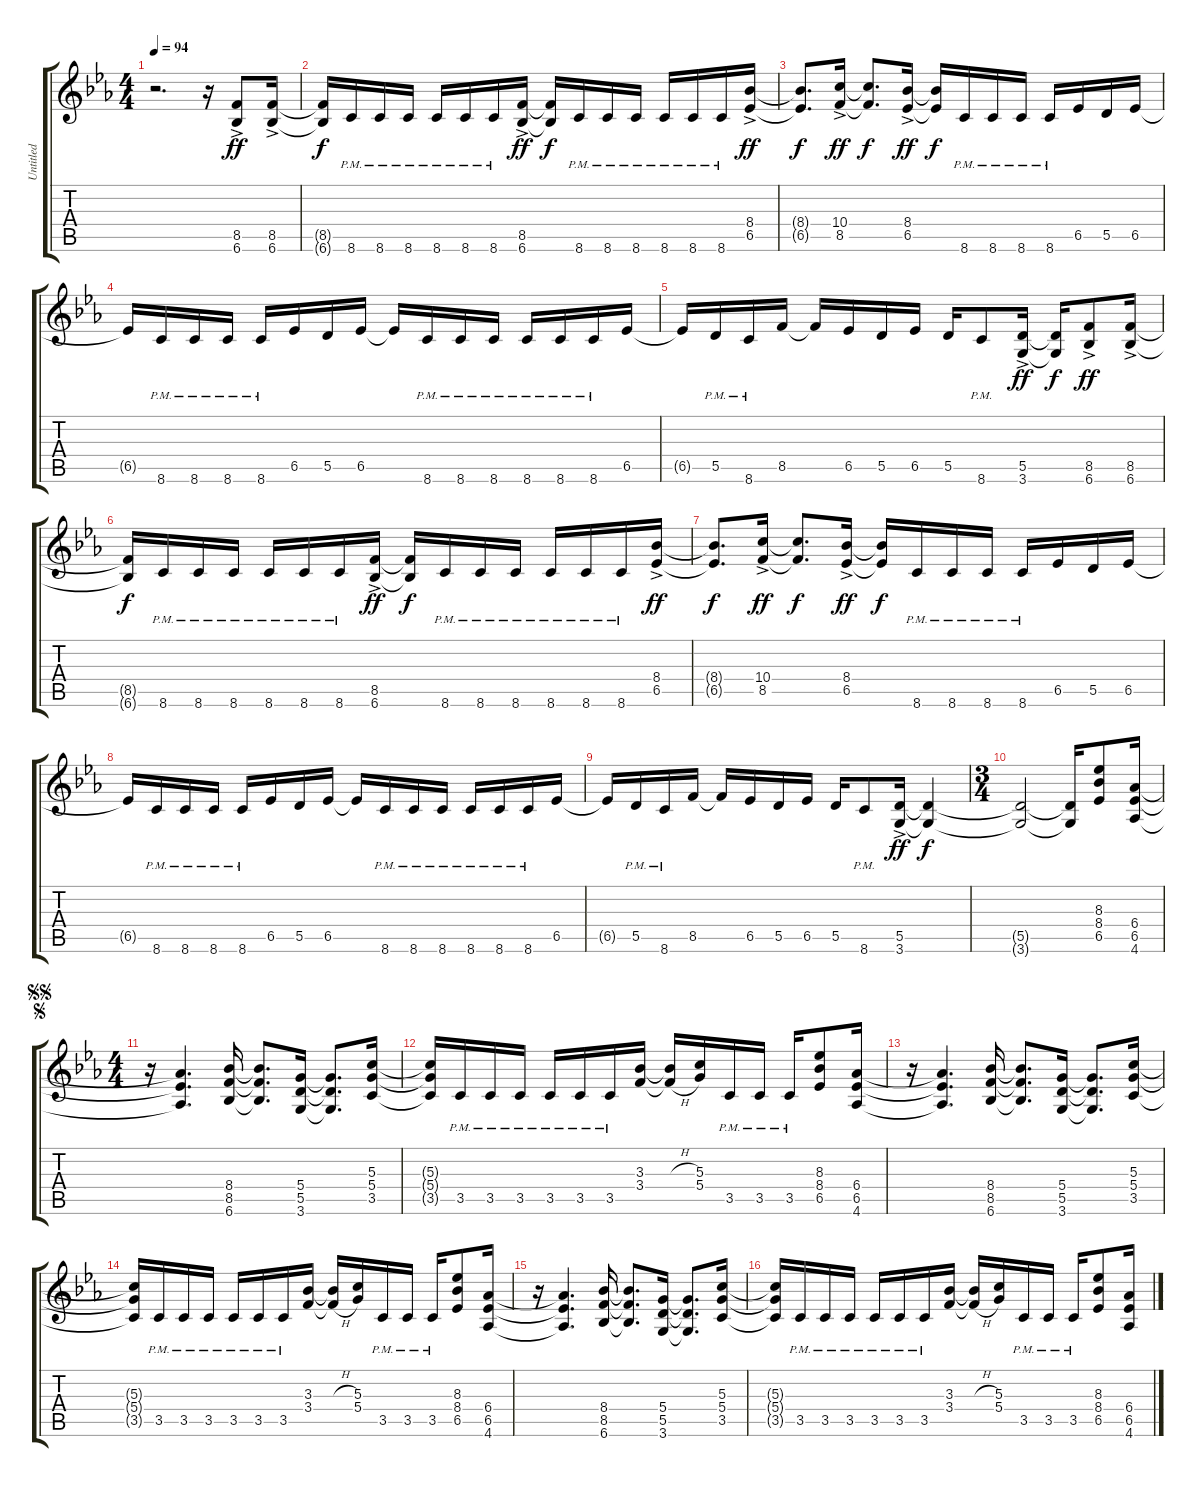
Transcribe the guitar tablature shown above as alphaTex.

\track ("Untitled" "Untitled") {instrument distortionguitar}
\staff {score tabs}
\tuning (E4 B3 G3 D3 A2 E2) {hide}
\ts (4 4)
\tempo 94
\clef g2
\ks eb
r.2{d dy ff instrument distortionguitar} r.16 (8.5{ac} 6.6{ac}).8 (8.5{ac} 6.6{ac}).16 |
(8.5{t} 6.6{t}).16{dy f} 8.6{pm}.16 8.6{pm}.16 8.6{pm}.16 8.6{pm}.16 8.6{pm}.16 8.6{pm}.16 (8.5{ac} 6.6{ac}).16{dy ff} (8.5{t} 6.6{t}).16{dy f} 8.6{pm}.16 8.6{pm}.16 8.6{pm}.16 8.6{pm}.16 8.6{pm}.16 8.6{pm}.16 (8.4{ac} 6.5{ac}).16{dy ff} |
(8.4{t} 6.5{t}).8{d dy f} (10.4{ac} 8.5{ac}).16{dy ff} (10.4{t} 8.5{t}).8{d dy f} (8.4{ac} 6.5{ac}).16{dy ff} (8.4{t} 6.5{t}).16{dy f} 8.6{pm}.16 8.6{pm}.16 8.6{pm}.16 8.6{pm}.16 6.5.16 5.5.16 6.5.16 |
6.5{t}.16 8.6{pm}.16 8.6{pm}.16 8.6{pm}.16 8.6{pm}.16 6.5.16 5.5.16 6.5.16 6.5{t}.16 8.6{pm}.16 8.6{pm}.16 8.6{pm}.16 8.6{pm}.16 8.6{pm}.16 8.6{pm}.16 6.5.16 |
6.5{t}.16 5.5{pm}.16 8.6{pm}.16 8.5.16 8.5{t}.16 6.5.16 5.5.16 6.5.16 5.5.16 8.6{pm}.8 (5.5{ac} 3.6{ac}).16{dy ff} (5.5{t} 3.6{t}).16{dy f} (8.5{ac} 6.6{ac}).8{dy ff} (8.5{ac} 6.6{ac}).16 |
(8.5{t} 6.6{t}).16{dy f} 8.6{pm}.16 8.6{pm}.16 8.6{pm}.16 8.6{pm}.16 8.6{pm}.16 8.6{pm}.16 (8.5{ac} 6.6{ac}).16{dy ff} (8.5{t} 6.6{t}).16{dy f} 8.6{pm}.16 8.6{pm}.16 8.6{pm}.16 8.6{pm}.16 8.6{pm}.16 8.6{pm}.16 (8.4{ac} 6.5{ac}).16{dy ff} |
(8.4{t} 6.5{t}).8{d dy f} (10.4{ac} 8.5{ac}).16{dy ff} (10.4{t} 8.5{t}).8{d dy f} (8.4{ac} 6.5{ac}).16{dy ff} (8.4{t} 6.5{t}).16{dy f} 8.6{pm}.16 8.6{pm}.16 8.6{pm}.16 8.6{pm}.16 6.5.16 5.5.16 6.5.16 |
6.5{t}.16 8.6{pm}.16 8.6{pm}.16 8.6{pm}.16 8.6{pm}.16 6.5.16 5.5.16 6.5.16 6.5{t}.16 8.6{pm}.16 8.6{pm}.16 8.6{pm}.16 8.6{pm}.16 8.6{pm}.16 8.6{pm}.16 6.5.16 |
6.5{t}.16 5.5{pm}.16 8.6{pm}.16 8.5.16 8.5{t}.16 6.5.16 5.5.16 6.5.16 5.5.16 8.6{pm}.8 (5.5{ac} 3.6{ac}).16{dy ff} (5.5{t} 3.6{t}).4{dy f} |
\ts (3 4)
(5.5{t} 3.6{t}).2 (5.5{t} 3.6{t}).16 (8.3 8.4 6.5).8 (6.4 6.5 4.6).16 |
\ts (4 4)
\jump segno
\jump segnosegno
r.16 (6.4{t} 6.5{t} 4.6{t}).4{d} (8.4 8.5 6.6).16 (8.4{t} 8.5{t} 6.6{t}).8{d} (5.4 5.5 3.6).16 (5.4{t} 5.5{t} 3.6{t}).8{d} (5.3 5.4 3.5).16 |
(5.3{t} 5.4{t} 3.5{t}).16 3.5{pm}.16 3.5{pm}.16 3.5{pm}.16 3.5{pm}.16 3.5{pm}.16 3.5{pm}.16 (3.3 3.4).16 (3.3{h t} 3.4{h t}).16 (5.3 5.4).16 3.5{pm}.16 3.5{pm}.16 3.5{pm}.16 (8.3 8.4 6.5).8 (6.4 6.5 4.6).16 |
r.16 (6.4{t} 6.5{t} 4.6{t}).4{d} (8.4 8.5 6.6).16 (8.4{t} 8.5{t} 6.6{t}).8{d} (5.4 5.5 3.6).16 (5.4{t} 5.5{t} 3.6{t}).8{d} (5.3 5.4 3.5).16 |
(5.3{t} 5.4{t} 3.5{t}).16 3.5{pm}.16 3.5{pm}.16 3.5{pm}.16 3.5{pm}.16 3.5{pm}.16 3.5{pm}.16 (3.3 3.4).16 (3.3{h t} 3.4{h t}).16 (5.3 5.4).16 3.5{pm}.16 3.5{pm}.16 3.5{pm}.16 (8.3 8.4 6.5).8 (6.4 6.5 4.6).16 |
r.16 (6.4{t} 6.5{t} 4.6{t}).4{d} (8.4 8.5 6.6).16 (8.4{t} 8.5{t} 6.6{t}).8{d} (5.4 5.5 3.6).16 (5.4{t} 5.5{t} 3.6{t}).8{d} (5.3 5.4 3.5).16 |
(5.3{t} 5.4{t} 3.5{t}).16 3.5{pm}.16 3.5{pm}.16 3.5{pm}.16 3.5{pm}.16 3.5{pm}.16 3.5{pm}.16 (3.3 3.4).16 (3.3{h t} 3.4{h t}).16 (5.3 5.4).16 3.5{pm}.16 3.5{pm}.16 3.5{pm}.16 (8.3 8.4 6.5).8 (6.4 6.5 4.6).16
